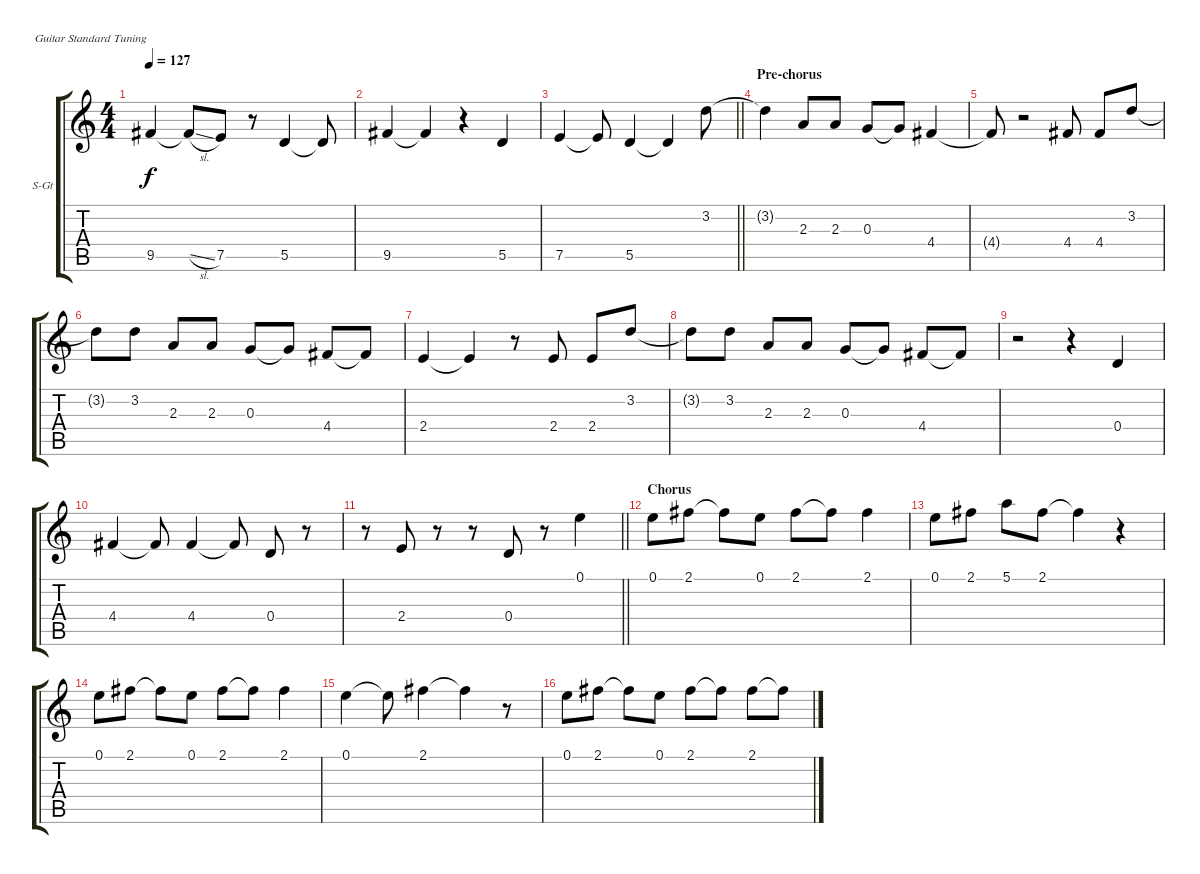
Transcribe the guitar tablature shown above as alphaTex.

\bracketExtendMode groupsimilarinstruments
\firstSystemTrackNameOrientation horizontal
\otherSystemsTrackNameOrientation horizontal
\track ("Track 7" "S-Gt") {instrument violin}
\staff {score tabs}
\tuning (E4 B3 G3 D3 A2 E2)
\displaytranspose 12
\ts (4 4)
\tempo 127
\clef g2
\ks c
9.5.4{dy f} 9.5{sl t}.8 7.5.8 r.8 5.5.4 5.5{t}.8 |
9.5.4 9.5{t}.4 r.4 5.5.4 |
\barLineRight lightlight
7.5.4 7.5{t}.8 5.5.4 5.5{t}.4 3.2.8 |
\section ("" "Pre-chorus")
3.2{t}.4 2.3.8 2.3.8 0.3.8 0.3{t}.8 4.4.4 |
4.4{t}.8 r.2 4.4.8 4.4.8 3.2.8 |
3.2{t}.8 3.2.8 2.3.8 2.3.8 0.3.8 0.3{t}.8 4.4.8 4.4{t}.8 |
2.4.4 2.4{t}.4 r.8 2.4.8 2.4.8 3.2.8 |
3.2{t}.8 3.2.8 2.3.8 2.3.8 0.3.8 0.3{t}.8 4.4.8 4.4{t}.8 |
r.2 r.4 0.4.4 |
4.4.4 4.4{t}.8 4.4.4 4.4{t}.8 0.4.8 r.8 |
\barLineRight lightlight
r.8 2.4.8 r.8 r.8 0.4.8 r.8 0.1.4 |
\section ("" "Chorus")
0.1.8 2.1.8 2.1{t}.8 0.1.8 2.1.8 2.1{t}.8 2.1.4 |
0.1.8 2.1.8 5.1.8 2.1.8 2.1{t}.4 r.4 |
0.1.8 2.1.8 2.1{t}.8 0.1.8 2.1.8 2.1{t}.8 2.1.4 |
0.1.4 0.1{t}.8 2.1.4 2.1{t}.4 r.8 |
0.1.8 2.1.8 2.1{t}.8 0.1.8 2.1.8 2.1{t}.8 2.1.8 2.1{t}.8
